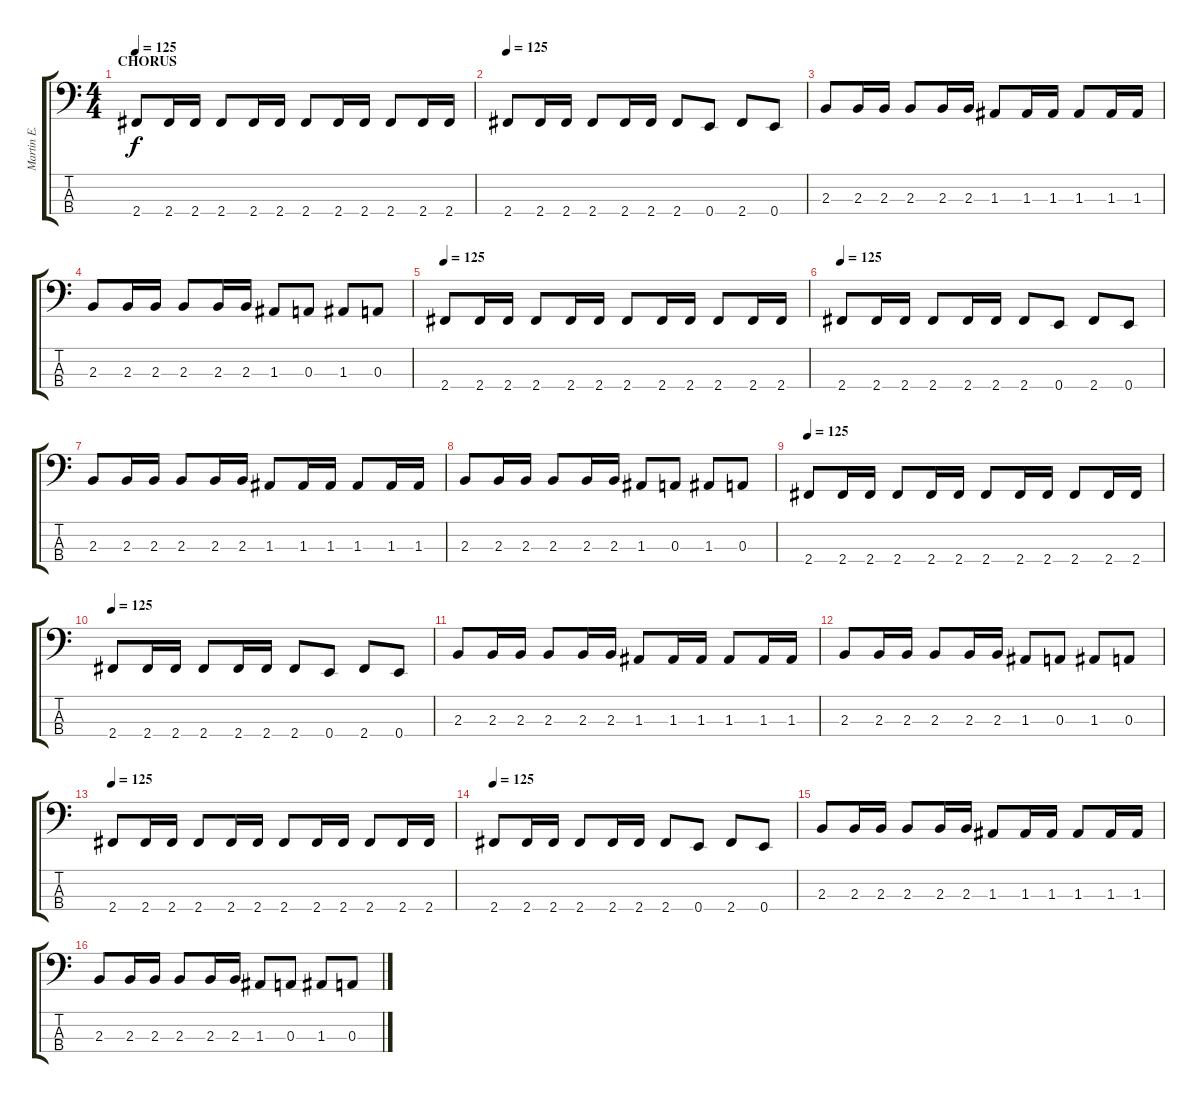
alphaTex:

\track ("Martin E. Ain" "Martin E. ") {instrument electricbasspick}
\staff {score tabs}
\tuning (G2 D2 A1 E1) {hide}
\ts (4 4)
\section ("" "CHORUS")
\tempo 125
\clef f4
\ks c
2.4.8{dy f} 2.4.16 2.4.16 2.4.8 2.4.16 2.4.16 2.4.8 2.4.16 2.4.16 2.4.8 2.4.16 2.4.16 |
\tempo 125
2.4.8 2.4.16 2.4.16 2.4.8 2.4.16 2.4.16 2.4.8 0.4.8 2.4.8 0.4.8 |
2.3.8 2.3.16 2.3.16 2.3.8 2.3.16 2.3.16 1.3.8 1.3.16 1.3.16 1.3.8 1.3.16 1.3.16 |
2.3.8 2.3.16 2.3.16 2.3.8 2.3.16 2.3.16 1.3.8 0.3.8 1.3.8 0.3.8 |
\tempo 125
2.4.8 2.4.16 2.4.16 2.4.8 2.4.16 2.4.16 2.4.8 2.4.16 2.4.16 2.4.8 2.4.16 2.4.16 |
\tempo 125
2.4.8 2.4.16 2.4.16 2.4.8 2.4.16 2.4.16 2.4.8 0.4.8 2.4.8 0.4.8 |
2.3.8 2.3.16 2.3.16 2.3.8 2.3.16 2.3.16 1.3.8 1.3.16 1.3.16 1.3.8 1.3.16 1.3.16 |
2.3.8 2.3.16 2.3.16 2.3.8 2.3.16 2.3.16 1.3.8 0.3.8 1.3.8 0.3.8 |
\tempo 125
2.4.8 2.4.16 2.4.16 2.4.8 2.4.16 2.4.16 2.4.8 2.4.16 2.4.16 2.4.8 2.4.16 2.4.16 |
\tempo 125
2.4.8 2.4.16 2.4.16 2.4.8 2.4.16 2.4.16 2.4.8 0.4.8 2.4.8 0.4.8 |
2.3.8 2.3.16 2.3.16 2.3.8 2.3.16 2.3.16 1.3.8 1.3.16 1.3.16 1.3.8 1.3.16 1.3.16 |
2.3.8 2.3.16 2.3.16 2.3.8 2.3.16 2.3.16 1.3.8 0.3.8 1.3.8 0.3.8 |
\tempo 125
2.4.8 2.4.16 2.4.16 2.4.8 2.4.16 2.4.16 2.4.8 2.4.16 2.4.16 2.4.8 2.4.16 2.4.16 |
\tempo 125
2.4.8 2.4.16 2.4.16 2.4.8 2.4.16 2.4.16 2.4.8 0.4.8 2.4.8 0.4.8 |
2.3.8 2.3.16 2.3.16 2.3.8 2.3.16 2.3.16 1.3.8 1.3.16 1.3.16 1.3.8 1.3.16 1.3.16 |
2.3.8 2.3.16 2.3.16 2.3.8 2.3.16 2.3.16 1.3.8 0.3.8 1.3.8 0.3.8
